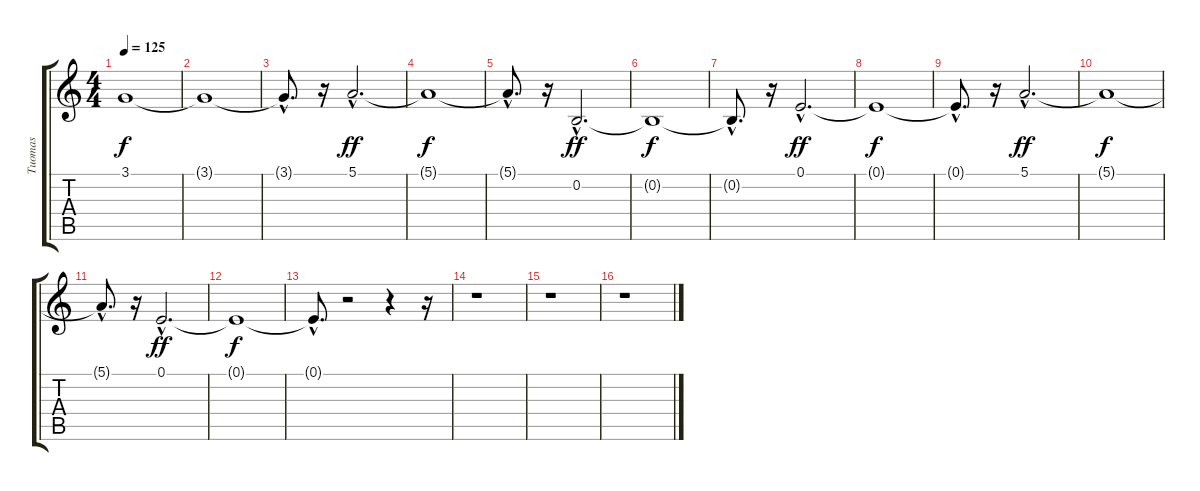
\track ("Tuomas" "Tuomas") {instrument stringensemble1}
\staff {score tabs}
\tuning (E4 B3 G3 D3 A2 E2) {hide}
\ts (4 4)
\tempo 125
\clef g2
\ks c
3.1{t}.1{dy f} |
3.1{t}.1 |
3.1{hac t}.8{d} r.16 5.1{hac}.2{d dy ff} |
5.1{t}.1{dy f} |
5.1{hac t}.8{d} r.16 0.2{hac}.2{d dy ff} |
0.2{t}.1{dy f} |
0.2{hac t}.8{d} r.16 0.1{hac}.2{d dy ff} |
0.1{t}.1{dy f} |
0.1{hac t}.8{d} r.16 5.1{hac}.2{d dy ff} |
5.1{t}.1{dy f} |
5.1{hac t}.8{d} r.16 0.1{hac}.2{d dy ff} |
0.1{t}.1{dy f} |
0.1{hac t}.8{d} r.2 r.4 r.16 |
r.1 |
r.1 |
r.1
